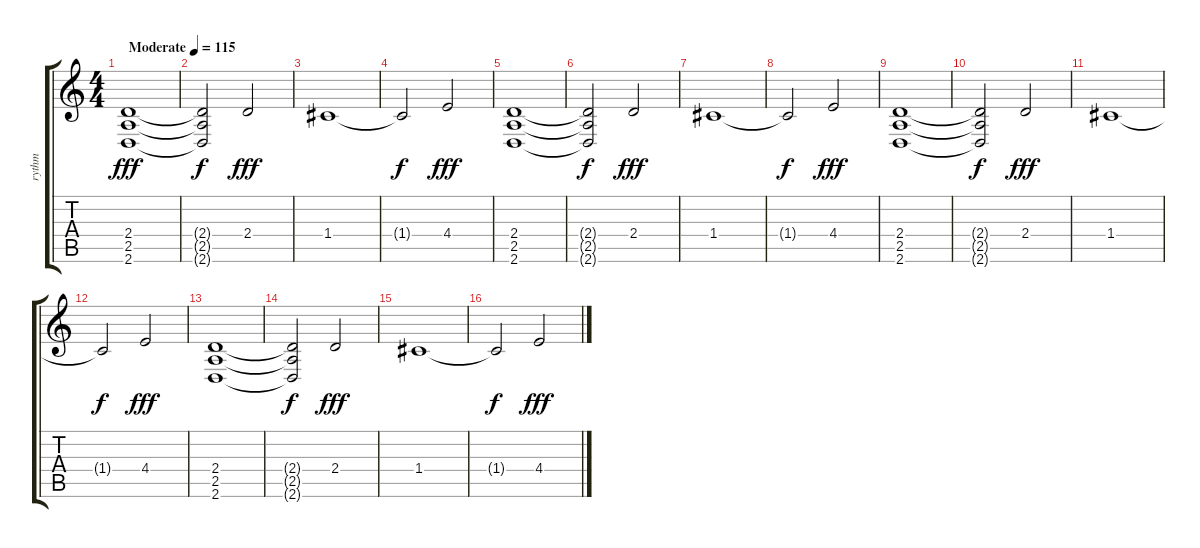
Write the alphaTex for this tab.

\track ("rythm" "rythm") {instrument distortionguitar}
\staff {score tabs}
\tuning (D4 A3 F3 C3 G2 C2) {hide}
\ts (4 4)
\tempo (115 "Moderate")
\clef g2
\ks c
(2.4 2.5 2.6).1{dy fff instrument distortionguitar} |
(2.4{t} 2.5{t} 2.6{t}).2{dy f} 2.4.2{dy fff} |
1.4.1 |
1.4{t}.2{dy f} 4.4.2{dy fff} |
(2.4 2.5 2.6).1 |
(2.4{t} 2.5{t} 2.6{t}).2{dy f} 2.4.2{dy fff} |
1.4.1 |
1.4{t}.2{dy f} 4.4.2{dy fff} |
(2.4 2.5 2.6).1 |
(2.4{t} 2.5{t} 2.6{t}).2{dy f} 2.4.2{dy fff} |
1.4.1 |
1.4{t}.2{dy f} 4.4.2{dy fff} |
(2.4 2.5 2.6).1 |
(2.4{t} 2.5{t} 2.6{t}).2{dy f} 2.4.2{dy fff} |
1.4.1 |
1.4{t}.2{dy f} 4.4.2{dy fff}
